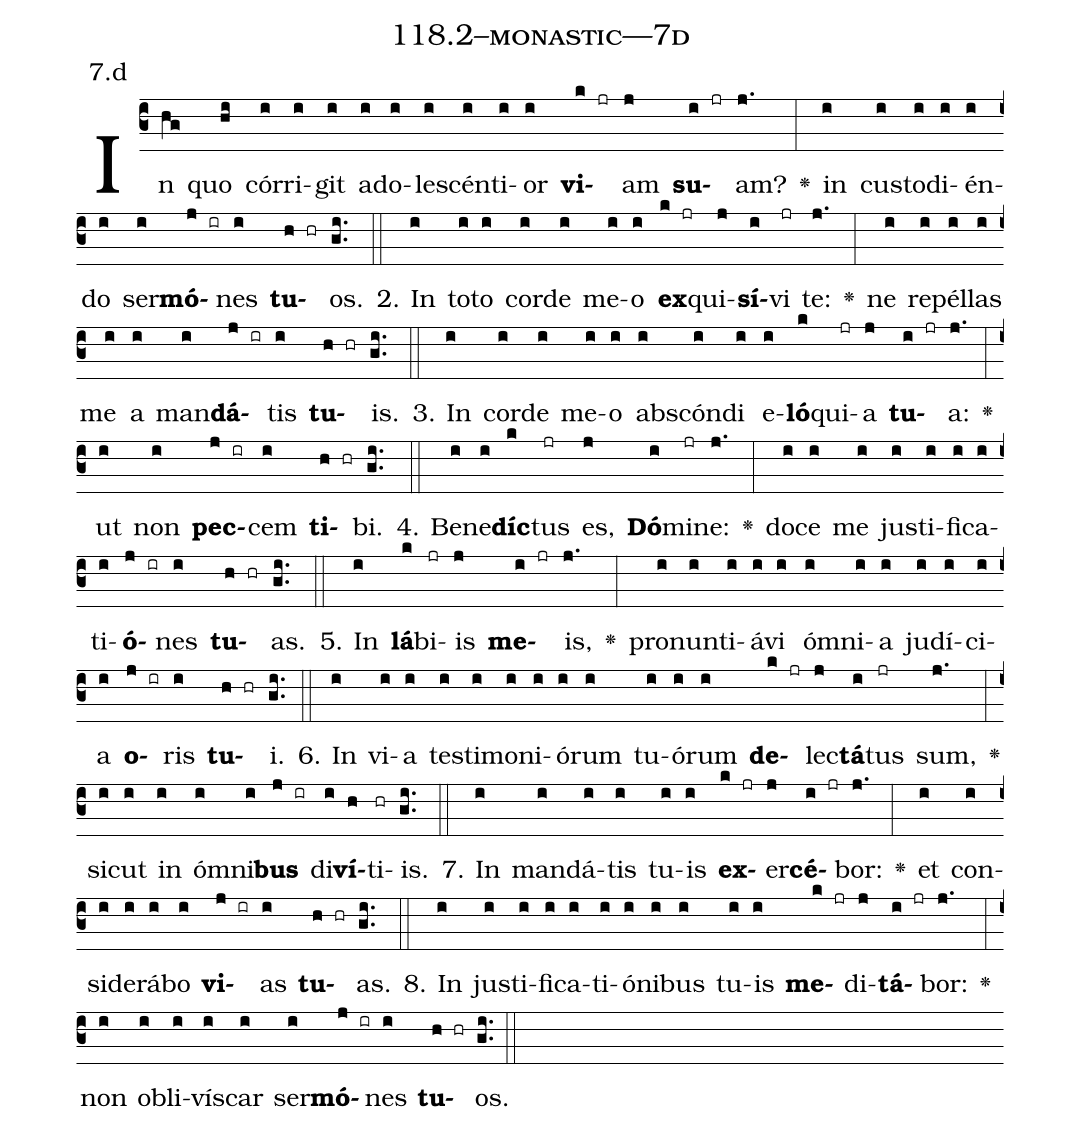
name: 118.2--monastic---7d;
annotation: 7.d;
%%
(c3)In(hg) quo(hi) cór(i)ri(i)git(i) ad(i)o(i)le(i)scén(i)ti(i)or(i) <b>vi</b>(k jr)am(j) <b>su</b>(i jr)am?(j.) <v>\greheightstar</v>(:) in(i) cus(i)to(i)di(i)én(i)do(i) ser(i)<b>mó</b>(j ir)nes(i) <b>tu</b>(h hr)os.(gi..) (::)
2. In(i) to(i)to(i) cor(i)de(i) me(i)o(i) <b>ex</b>(k jr)qui(j)<b>sí</b>(i)vi(jr) te:(j.) <v>\greheightstar</v>(:) ne(i) re(i)pél(i)las(i) me(i) a(i) man(i)<b>dá</b>(j ir)tis(i) <b>tu</b>(h hr)is.(gi..) (::)
3. In(i) cor(i)de(i) me(i)o(i) abs(i)cón(i)di(i) e(i)<b>ló</b>(k)qui(jr)a(j) <b>tu</b>(i jr)a:(j.) <v>\greheightstar</v>(:) ut(i) non(i) <b>pec</b>(j ir)cem(i) <b>ti</b>(h hr)bi.(gi..) (::)
4. Be(i)ne(i)<b>díc</b>(k)tus(jr) es,(j) <b>Dó</b>(i)mi(jr)ne:(j.) <v>\greheightstar</v>(:) do(i)ce(i) me(i) jus(i)ti(i)fi(i)ca(i)ti(i)<b>ó</b>(j ir)nes(i) <b>tu</b>(h hr)as.(gi..) (::)
5. In(i) <b>lá</b>(k)bi(jr)is(j) <b>me</b>(i jr)is,(j.) <v>\greheightstar</v>(:) pro(i)nun(i)ti(i)á(i)vi(i) óm(i)ni(i)a(i) ju(i)dí(i)ci(i)a(i) <b>o</b>(j ir)ris(i) <b>tu</b>(h hr)i.(gi..) (::)
6. In(i) vi(i)a(i) tes(i)ti(i)mo(i)ni(i)ó(i)rum(i) tu(i)ó(i)rum(i) <b>de</b>(k jr)lec(j)<b>tá</b>(i)tus(jr) sum,(j.) <v>\greheightstar</v>(:) sic(i)ut(i) in(i) óm(i)ni(i)<b>bus</b>(j ir) di(i)<b>ví</b>(h)ti(hr)is.(gi..) (::)
7. In(i) man(i)dá(i)tis(i) tu(i)is(i) <b>ex</b>(k jr)er(j)<b>cé</b>(i jr)bor:(j.) <v>\greheightstar</v>(:) et(i) con(i)si(i)de(i)rá(i)bo(i) <b>vi</b>(j ir)as(i) <b>tu</b>(h hr)as.(gi..) (::)
8. In(i) jus(i)ti(i)fi(i)ca(i)ti(i)ó(i)ni(i)bus(i) tu(i)is(i) <b>me</b>(k jr)di(j)<b>tá</b>(i jr)bor:(j.) <v>\greheightstar</v>(:) non(i) ob(i)li(i)vís(i)car(i) ser(i)<b>mó</b>(j ir)nes(i) <b>tu</b>(h hr)os.(gi..) (::)
